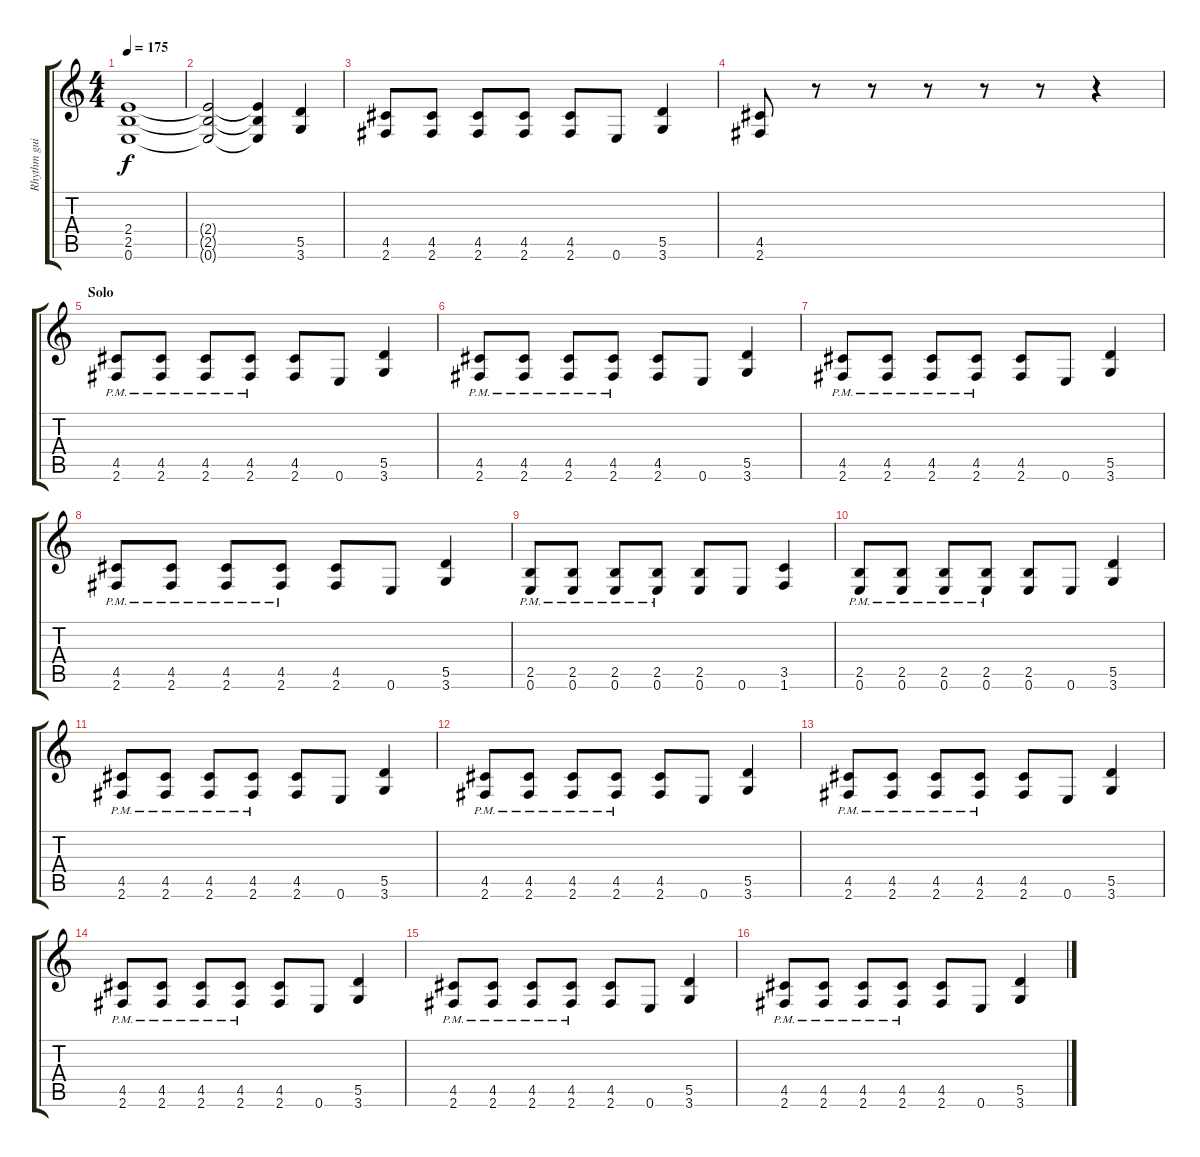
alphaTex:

\track ("Rhythm guitar" "Rhythm gui") {instrument distortionguitar}
\staff {score tabs}
\tuning (E4 B3 G3 D3 A2 E2) {hide}
\ts (4 4)
\tempo 175
\clef g2
\ks c
(2.4 2.5 0.6).1{dy f} |
(2.4{t} 2.5{t} 0.6{t}).2 (2.4{t} 2.5{t} 0.6{t}).4 (5.5 3.6).4 |
(4.5 2.6).8 (4.5 2.6).8 (4.5 2.6).8 (4.5 2.6).8 (4.5 2.6).8 0.6.8 (5.5 3.6).4 |
(4.5 2.6).8 r.8 r.8 r.8 r.8 r.8 r.4 |
\section ("" "Solo")
(4.5{pm} 2.6{pm}).8 (4.5{pm} 2.6{pm}).8 (4.5{pm} 2.6{pm}).8 (4.5{pm} 2.6{pm}).8 (4.5 2.6).8 0.6.8 (5.5 3.6).4 |
(4.5{pm} 2.6{pm}).8 (4.5{pm} 2.6{pm}).8 (4.5{pm} 2.6{pm}).8 (4.5{pm} 2.6{pm}).8 (4.5 2.6).8 0.6.8 (5.5 3.6).4 |
(4.5{pm} 2.6{pm}).8 (4.5{pm} 2.6{pm}).8 (4.5{pm} 2.6{pm}).8 (4.5{pm} 2.6{pm}).8 (4.5 2.6).8 0.6.8 (5.5 3.6).4 |
(4.5{pm} 2.6{pm}).8 (4.5{pm} 2.6{pm}).8 (4.5{pm} 2.6{pm}).8 (4.5{pm} 2.6{pm}).8 (4.5 2.6).8 0.6.8 (5.5 3.6).4 |
(2.5{pm} 0.6{pm}).8 (2.5{pm} 0.6{pm}).8 (2.5{pm} 0.6{pm}).8 (2.5{pm} 0.6{pm}).8 (2.5 0.6).8 0.6.8 (3.5 1.6).4 |
(2.5{pm} 0.6{pm}).8 (2.5{pm} 0.6{pm}).8 (2.5{pm} 0.6{pm}).8 (2.5{pm} 0.6{pm}).8 (2.5 0.6).8 0.6.8 (5.5 3.6).4 |
(4.5{pm} 2.6{pm}).8 (4.5{pm} 2.6{pm}).8 (4.5{pm} 2.6{pm}).8 (4.5{pm} 2.6{pm}).8 (4.5 2.6).8 0.6.8 (5.5 3.6).4 |
(4.5{pm} 2.6{pm}).8 (4.5{pm} 2.6{pm}).8 (4.5{pm} 2.6{pm}).8 (4.5{pm} 2.6{pm}).8 (4.5 2.6).8 0.6.8 (5.5 3.6).4 |
(4.5{pm} 2.6{pm}).8 (4.5{pm} 2.6{pm}).8 (4.5{pm} 2.6{pm}).8 (4.5{pm} 2.6{pm}).8 (4.5 2.6).8 0.6.8 (5.5 3.6).4 |
(4.5{pm} 2.6{pm}).8 (4.5{pm} 2.6{pm}).8 (4.5{pm} 2.6{pm}).8 (4.5{pm} 2.6{pm}).8 (4.5 2.6).8 0.6.8 (5.5 3.6).4 |
(4.5{pm} 2.6{pm}).8 (4.5{pm} 2.6{pm}).8 (4.5{pm} 2.6{pm}).8 (4.5{pm} 2.6{pm}).8 (4.5 2.6).8 0.6.8 (5.5 3.6).4 |
(4.5{pm} 2.6{pm}).8 (4.5{pm} 2.6{pm}).8 (4.5{pm} 2.6{pm}).8 (4.5{pm} 2.6{pm}).8 (4.5 2.6).8 0.6.8 (5.5 3.6).4
